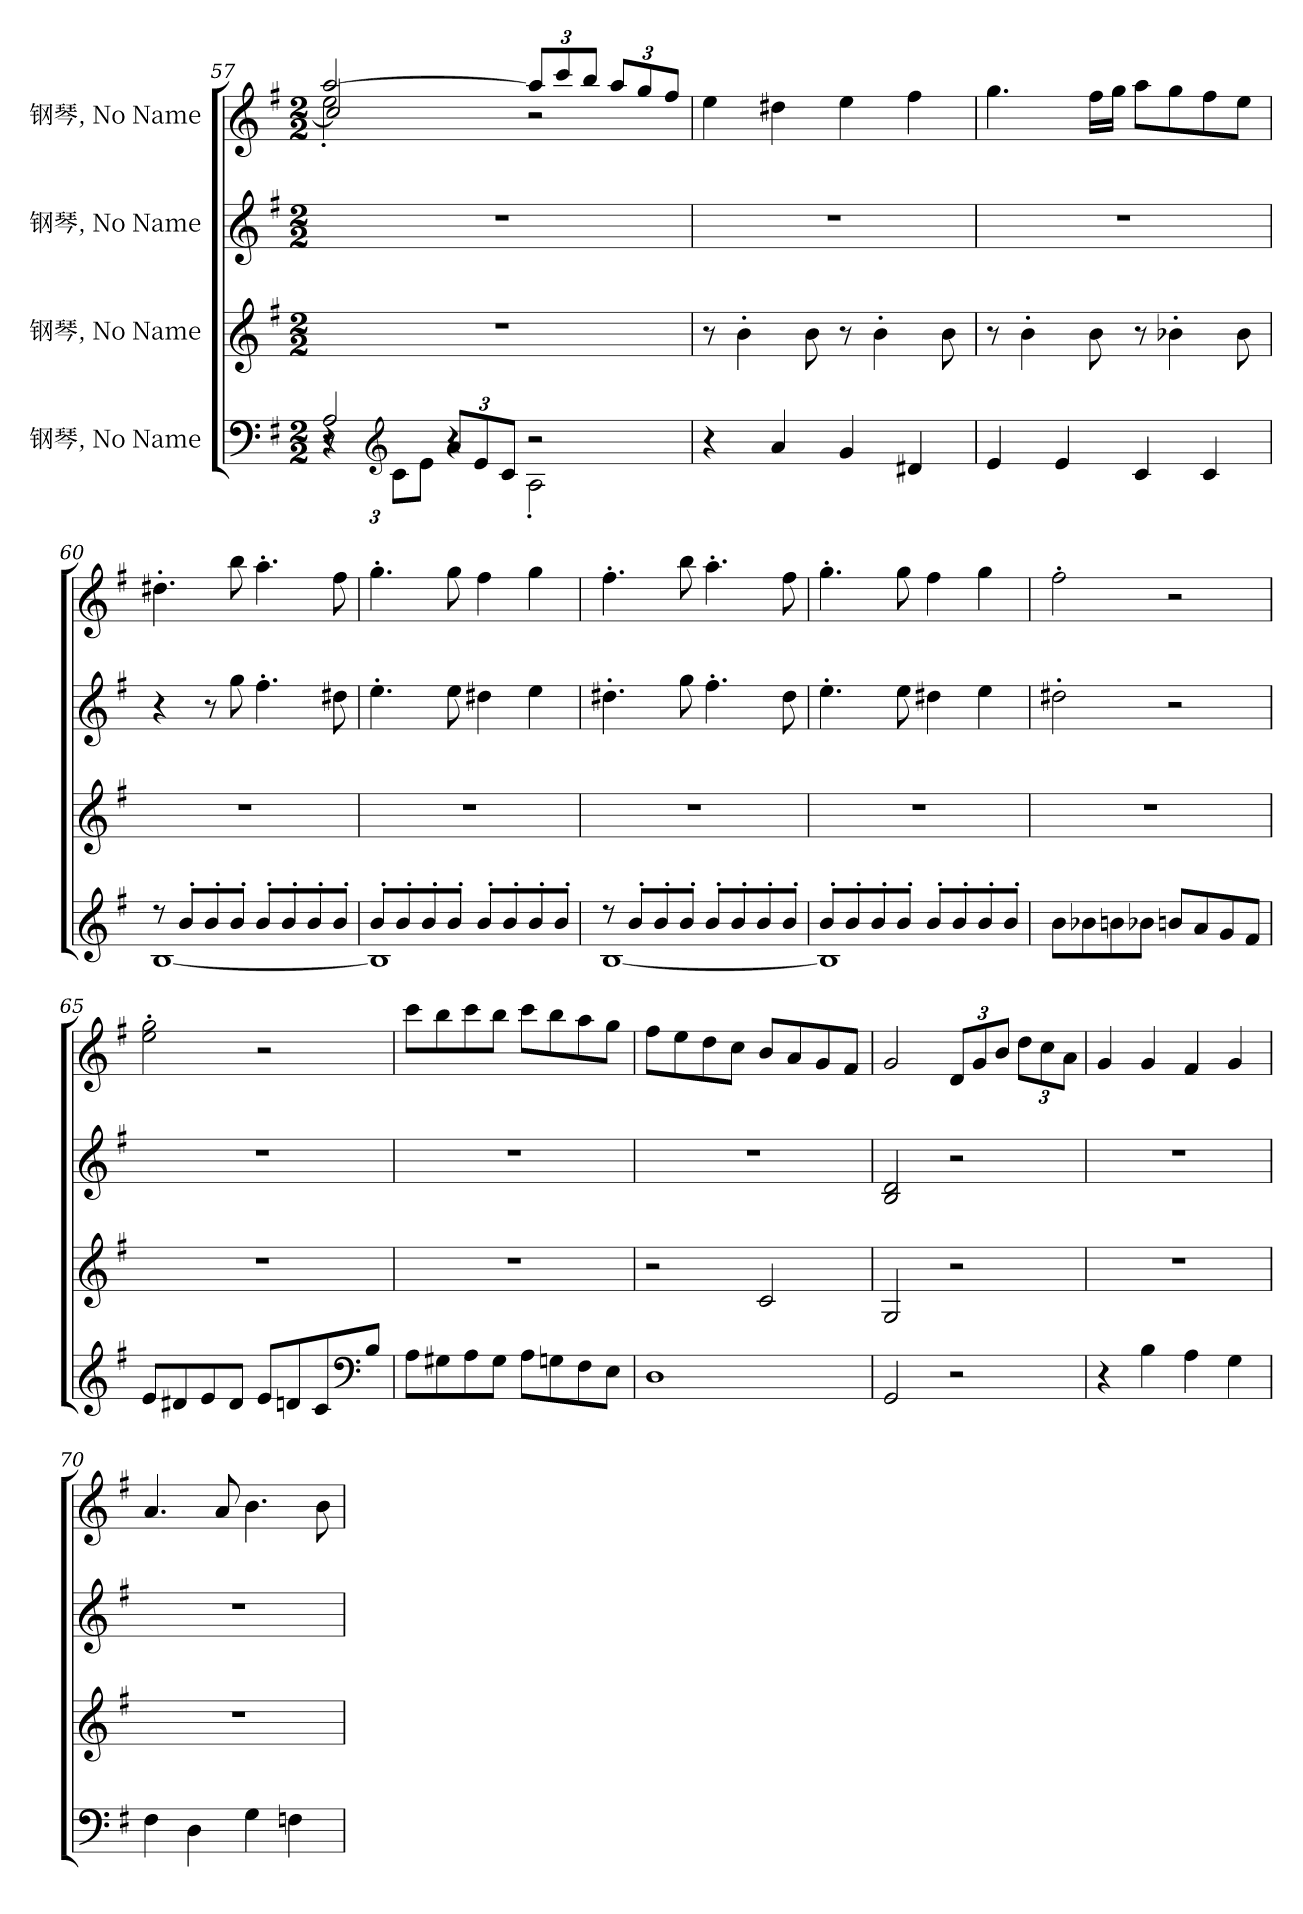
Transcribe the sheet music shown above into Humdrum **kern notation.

**kern	**kern	**kern	**kern
*part4	*part3	*part2	*part1
*staff4	*staff3	*staff2	*staff1
*I"钢琴, No Name	*I"钢琴, No Name	*I"钢琴, No Name	*I"钢琴, No Name
*clefF4	*clefG2	*clefG2	*clefG2
*k[f#]	*k[f#]	*k[f#]	*k[f#]
*M2/2	*M2/2	*M2/2	*M2/2
*MM143	*MM143	*MM143	*MM143
=57	=57	=57	=57
*^	*	*	*^
*	*^	*	*	*	*^
4r	12r	2A/	1r	1r	[2aa/	2ee'\	2cc/]
*clefG2	*	*	*	*	*	*	*
.	12c\L	.	.	.	.	.	.
.	12e\J	.	.	.	.	.	.
*Xbrackettup	*	*	*	*	*	*	*
12a/L	4r	.	.	.	.	.	.
12e/	.	.	.	.	.	.	.
12c/J	.	.	.	.	.	.	.
*	*	*	*	*	*Xbrackettup	*	*
2r	2A'\	2r	.	.	12aa/L]	2r	2r
.	.	.	.	.	12ccc/	.	.
.	.	.	.	.	12bb/J	.	.
.	.	.	.	.	12aa/L	.	.
.	.	.	.	.	12gg/	.	.
.	.	.	.	.	12ff#/J	.	.
*v	*v	*v	*	*	*v	*v	*v
!!LO:LB:g=z
=58	=58	=58	=58
*	*	*	*MM141
4r	8r	1r	4ee\
.	4b'\	.	.
4a/	.	.	4dd#X\
.	8b\	.	.
4g/	8r	.	4ee\
.	4b'\	.	.
4d#X/	.	.	4ff#\
.	8b\	.	.
=59	=59	=59	=59
4e/	8r	1r	4.gg\
.	4b'\	.	.
4e/	.	.	.
.	8b\	.	16ff#\LL
.	.	.	16gg\JJ
4c/	8r	.	8aa\L
.	4b-X'\	.	8gg\
4c/	.	.	8ff#\
.	8b-\	.	8ee\J
=60	=60	=60	=60
*	*	*	*MM143
*^	*	*	*
8r	[1B	1r	4r	4.dd#X'\
8b'/L	.	.	.	.
8b'/	.	.	8r	.
8b'/J	.	.	8gg\	8bb\
8b'/L	.	.	4.ff#'\	4.aa'\
8b'/	.	.	.	.
8b'/	.	.	.	.
8b'/J	.	.	8dd#X\	8ff#\
=61	=61	=61	=61	=61
8b'/L	1B]	1r	4.ee'\	4.gg'\
8b'/	.	.	.	.
8b'/	.	.	.	.
8b'/J	.	.	8ee\	8gg\
8b'/L	.	.	4dd#X\	4ff#\
8b'/	.	.	.	.
8b'/	.	.	4ee\	4gg\
8b'/J	.	.	.	.
=62	=62	=62	=62	=62
*	*	*	*	*MM143
8r	[1B	1r	4.dd#X'\	4.ff#'\
8b'/L	.	.	.	.
8b'/	.	.	.	.
8b'/J	.	.	8gg\	8bb\
8b'/L	.	.	4.ff#'\	4.aa'\
8b'/	.	.	.	.
8b'/	.	.	.	.
8b'/J	.	.	8dd#\	8ff#\
!!LO:PB:g=z
=63	=63	=63	=63	=63
8b'/L	1B]	1r	4.ee'\	4.gg'\
8b'/	.	.	.	.
8b'/	.	.	.	.
8b'/J	.	.	8ee\	8gg\
8b'/L	.	.	4dd#X\	4ff#\
8b'/	.	.	.	.
8b'/	.	.	4ee\	4gg\
8b'/J	.	.	.	.
*v	*v	*	*	*
=64	=64	=64	=64
*	*	*	*MM143
8b\L	1r	2dd#X'\	2ff#'\
8b-X\	.	.	.
8bn\	.	.	.
8b-X\J	.	.	.
8bn/L	.	2r	2r
8a/	.	.	.
8g/	.	.	.
8f#/J	.	.	.
=65	=65	=65	=65
*	*	*	*MM143
8e/L	1r	1r	2ee\' 2gg\'
8d#X/	.	.	.
8e/	.	.	.
8d#/J	.	.	.
8e/L	.	.	2r
8dn/	.	.	.
8c/	.	.	.
*clefF4	*	*	*
8B/J	.	.	.
=66	=66	=66	=66
*	*	*	*MM143
8A\L	1r	1r	8ccc\L
8G#X\	.	.	8bb\
8A\	.	.	8ccc\
8G#\J	.	.	8bb\J
8A\L	.	.	8ccc\L
8Gn\	.	.	8bb\
8F#\	.	.	8aa\
8E\J	.	.	8gg\J
!!LO:LB:g=z
=67	=67	=67	=67
1D	2r	1r	8ff#\L
.	.	.	8ee\
.	.	.	8dd\
.	.	.	8cc\J
.	2c/	.	8b/L
.	.	.	8a/
.	.	.	8g/
*	*	*	*MM138
.	.	.	8f#/J
=68	=68	=68	=68
2GG/	2G/	2B/ 2d/	2g/
*	*	*	*MM143
2r	2r	2r	12d/L
.	.	.	12g/
.	.	.	12b/J
.	.	.	12dd\L
.	.	.	12cc\
.	.	.	12a\J
=69	=69	=69	=69
4r	1r	1r	4g/
*	*	*	*MM143
4B\	.	.	4g/
4A\	.	.	4f#/
4G\	.	.	4g/
=70	=70	=70	=70
4F#\	1r	1r	4.a/
4D\	.	.	.
.	.	.	8a/
4G\	.	.	4.b\
4Fn\	.	.	.
.	.	.	8b\
=	=	=	=
*-	*-	*-	*-
